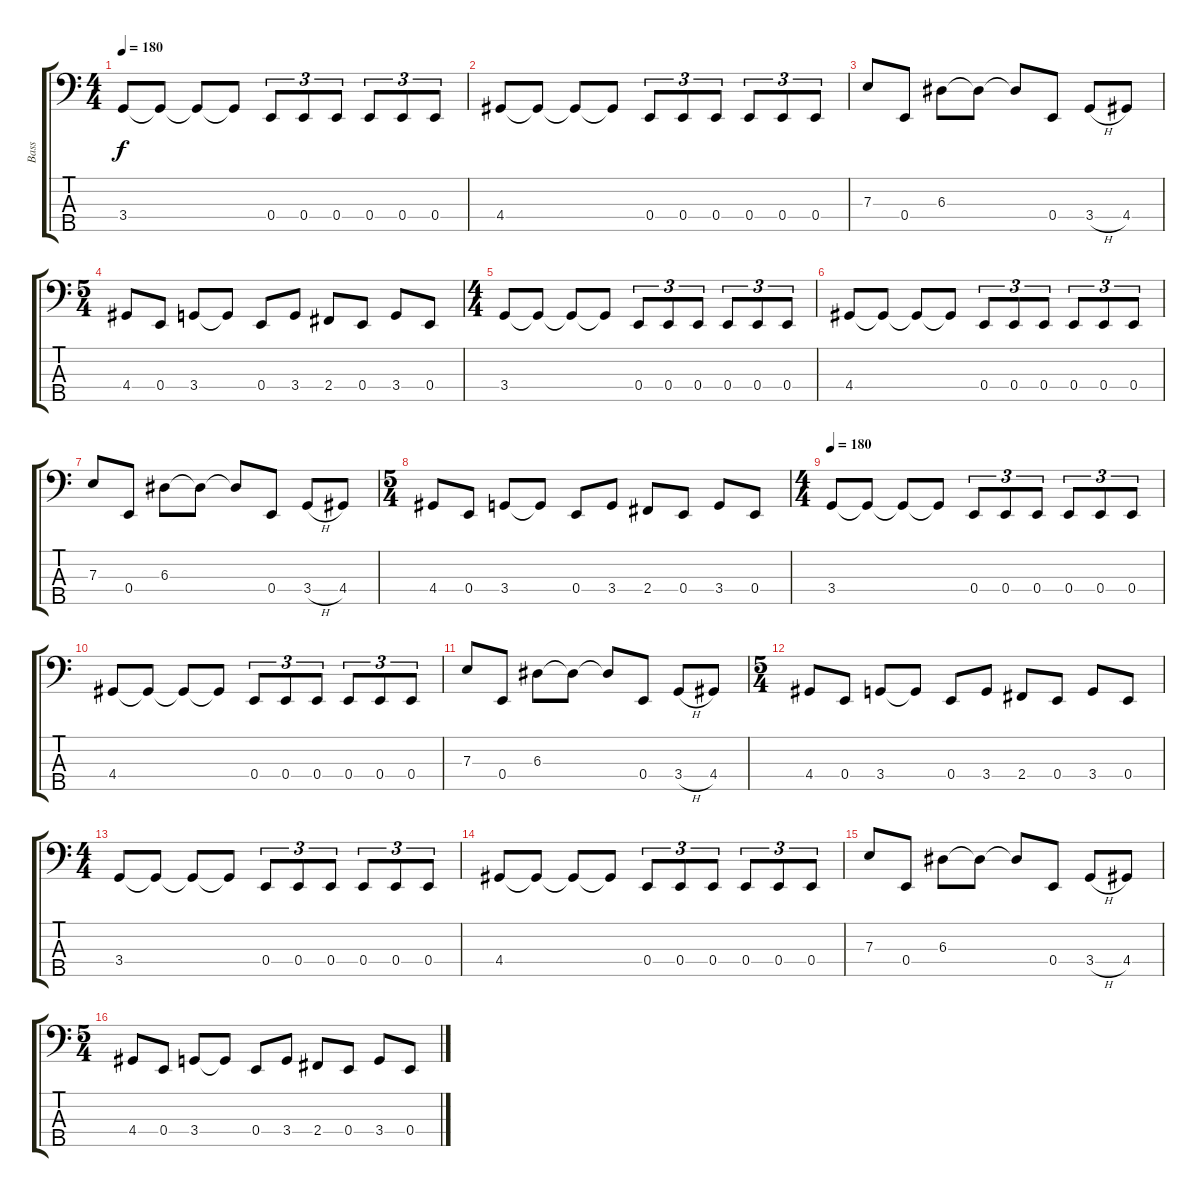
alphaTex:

\track ("Bass" "Bass") {instrument electricbassfinger}
\staff {score tabs}
\tuning (G2 D2 A1 E1 B0) {hide}
\ts (4 4)
\tempo 180
\clef f4
\ks c
3.4.8{dy f} 3.4{t}.8 3.4{t}.8 3.4{t}.8 0.4.8{tu (3 2)} 0.4.8{tu (3 2)} 0.4.8{tu (3 2)} 0.4.8{tu (3 2)} 0.4.8{tu (3 2)} 0.4.8{tu (3 2)} |
4.4.8 4.4{t}.8 4.4{t}.8 4.4{t}.8 0.4.8{tu (3 2)} 0.4.8{tu (3 2)} 0.4.8{tu (3 2)} 0.4.8{tu (3 2)} 0.4.8{tu (3 2)} 0.4.8{tu (3 2)} |
7.3.8 0.4.8 6.3.8 6.3{t}.8 6.3{t}.8 0.4.8 3.4{h}.8 4.4.8 |
\ts (5 4)
4.4.8 0.4.8 3.4.8 3.4{t}.8 0.4.8 3.4.8 2.4.8 0.4.8 3.4.8 0.4.8 |
\ts (4 4)
3.4.8 3.4{t}.8 3.4{t}.8 3.4{t}.8 0.4.8{tu (3 2)} 0.4.8{tu (3 2)} 0.4.8{tu (3 2)} 0.4.8{tu (3 2)} 0.4.8{tu (3 2)} 0.4.8{tu (3 2)} |
4.4.8 4.4{t}.8 4.4{t}.8 4.4{t}.8 0.4.8{tu (3 2)} 0.4.8{tu (3 2)} 0.4.8{tu (3 2)} 0.4.8{tu (3 2)} 0.4.8{tu (3 2)} 0.4.8{tu (3 2)} |
7.3.8 0.4.8 6.3.8 6.3{t}.8 6.3{t}.8 0.4.8 3.4{h}.8 4.4.8 |
\ts (5 4)
4.4.8 0.4.8 3.4.8 3.4{t}.8 0.4.8 3.4.8 2.4.8 0.4.8 3.4.8 0.4.8 |
\ts (4 4)
\tempo 180
3.4.8 3.4{t}.8 3.4{t}.8 3.4{t}.8 0.4.8{tu (3 2)} 0.4.8{tu (3 2)} 0.4.8{tu (3 2)} 0.4.8{tu (3 2)} 0.4.8{tu (3 2)} 0.4.8{tu (3 2)} |
4.4.8 4.4{t}.8 4.4{t}.8 4.4{t}.8 0.4.8{tu (3 2)} 0.4.8{tu (3 2)} 0.4.8{tu (3 2)} 0.4.8{tu (3 2)} 0.4.8{tu (3 2)} 0.4.8{tu (3 2)} |
7.3.8 0.4.8 6.3.8 6.3{t}.8 6.3{t}.8 0.4.8 3.4{h}.8 4.4.8 |
\ts (5 4)
4.4.8 0.4.8 3.4.8 3.4{t}.8 0.4.8 3.4.8 2.4.8 0.4.8 3.4.8 0.4.8 |
\ts (4 4)
3.4.8 3.4{t}.8 3.4{t}.8 3.4{t}.8 0.4.8{tu (3 2)} 0.4.8{tu (3 2)} 0.4.8{tu (3 2)} 0.4.8{tu (3 2)} 0.4.8{tu (3 2)} 0.4.8{tu (3 2)} |
4.4.8 4.4{t}.8 4.4{t}.8 4.4{t}.8 0.4.8{tu (3 2)} 0.4.8{tu (3 2)} 0.4.8{tu (3 2)} 0.4.8{tu (3 2)} 0.4.8{tu (3 2)} 0.4.8{tu (3 2)} |
7.3.8 0.4.8 6.3.8 6.3{t}.8 6.3{t}.8 0.4.8 3.4{h}.8 4.4.8 |
\ts (5 4)
4.4.8 0.4.8 3.4.8 3.4{t}.8 0.4.8 3.4.8 2.4.8 0.4.8 3.4.8 0.4.8
